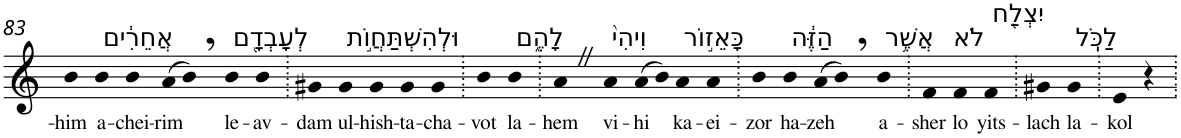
**kern	**text
*part1	*part1
*staff1	*staff1
*I"Piano	*
*I'Pno	*
!!LO:PB:g=z
*clefG2	*
*k[]	*
=83	=83
!	!LO:LY:b
4b	-him
!LO:TX:a:t=אֲחֵרִ֔ים	!
!	!LO:LY:b
4b	a-
!	!LO:LY:b
4b	-chei-
!	!LO:LY:b
(>8a	-rim
8b,)	.
!LO:TX:a:t=לְעָבְדָ֖ם	!
!	!LO:LY:b
4b	le-
!	!LO:LY:b
4b	-av-
=84.	=84.
!	!LO:LY:b
4g#X	-dam
!LO:TX:a:t=וּלְהִשְׁתַּחֲוֺ֣ת	!
!	!LO:LY:b
4g#	ul-
!	!LO:LY:b
4g#	-hish-
!	!LO:LY:b
4g#	-ta-
!	!LO:LY:b
4g#	-cha-
=85.	=85.
!	!LO:LY:b
4b	-vot
!LO:TX:a:t=לָהֶ֑ם	!
!	!LO:LY:b
4b	la-
=86.	=86.
!	!LO:LY:b
4aZ	-hem
!LO:TX:a:t=וִיהִי֙	!
!	!LO:LY:b
4a	vi-
!	!LO:LY:b
(>8a	-hi
8b)	.
!LO:TX:a:t=כָּאֵז֣וֹר	!
!	!LO:LY:b
4a	ka-
!	!LO:LY:b
4a	-ei-
=87.	=87.
!	!LO:LY:b
4b	-zor
!LO:TX:a:t=הַזֶּ֔ה	!
!	!LO:LY:b
4b	ha-
!	!LO:LY:b
(>8a	-zeh
8b,)	.
!LO:TX:a:t=אֲשֶׁ֥ר	!
!	!LO:LY:b
4b	a-
=88.	=88.
!	!LO:LY:b
4f	-sher
!LO:TX:a:t=לֹא	!
!	!LO:LY:b
4f	lo
!LO:TX:a:t=יִצְלַ֖ח	!
!	!LO:LY:b
4f	yits-
=89.	=89.
!	!LO:LY:b
4g#X	-lach
!LO:TX:a:t=לַכֹּֽל	!
!	!LO:LY:b
4g#	la-
=90.	=90.
!	!LO:LY:b
4e	-kol
4r	.
=.	=.
*-	*-
